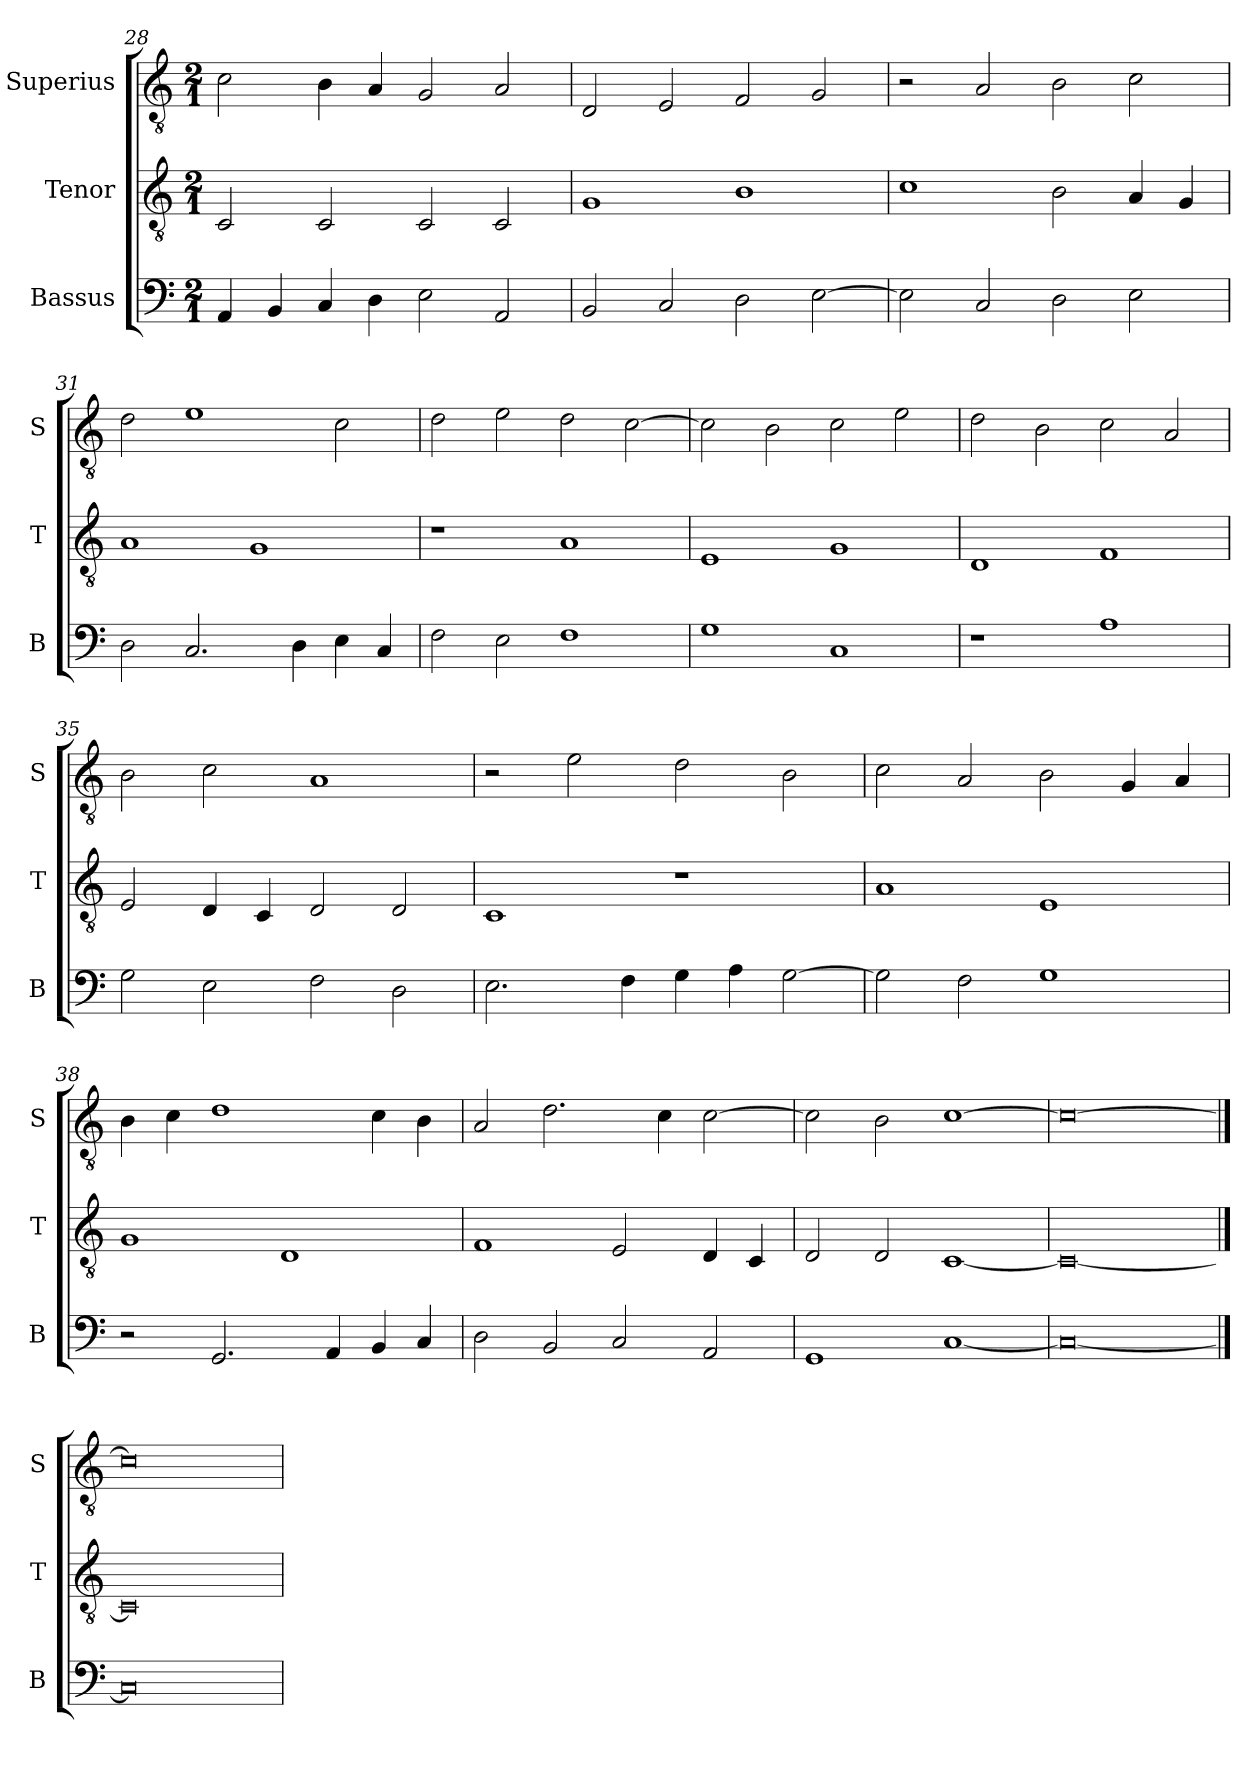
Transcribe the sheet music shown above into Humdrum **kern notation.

**kern	**kern	**kern
*part3	*part2	*part1
*staff3	*staff2	*staff1
*I"Bassus	*I"Tenor	*I"Superius
*I'B	*I'T	*I'S
*clefF4	*clefGv2	*clefGv2
*k[]	*k[]	*k[]
*C:	*C:	*C:
*M2/1	*M2/1	*M2/1
=28	=28	=28
4AA	2C	2c
4BB	.	.
4C	2C	4B
4D	.	4A
2E	2C	2G
2AA	2C	2A
=29	=29	=29
2BB	1G	2D
2C	.	2E
2D	1B	2F
[2E	.	2G
=30	=30	=30
2E]	1c	2r
2C	.	2A
2D	2B	2B
2E	4A	2c
.	4G	.
=31	=31	=31
2D	1A	2d
2.C	.	1e
.	1G	.
4D	.	.
4E	.	2c
4C	.	.
=32	=32	=32
2F	1r	2d
2E	.	2e
1F	1A	2d
.	.	[2c
=33	=33	=33
1G	1E	2c]
.	.	2B
1C	1G	2c
.	.	2e
=34	=34	=34
1r	1D	2d
.	.	2B
1A	1F	2c
.	.	2A
=35	=35	=35
2G	2E	2B
2E	4D	2c
.	4C	.
2F	2D	1A
2D	2D	.
=36	=36	=36
2.E	1C	2r
.	.	2e
4F	.	.
4G	1r	2d
4A	.	.
[2G	.	2B
=37	=37	=37
2G]	1A	2c
2F	.	2A
1G	1E	2B
.	.	4G
.	.	4A
=38	=38	=38
2r	1G	4B
.	.	4c
2.GG	.	1d
.	1D	.
4AA	.	.
4BB	.	4c
4C	.	4B
=39	=39	=39
2D	1F	2A
2BB	.	2.d
2C	2E	.
.	.	4c
2AA	4D	[2c
.	4C	.
=40	=40	=40
1GG	2D	2c]
.	2D	2B
[1C	[1C	[1c
=41	=41	=41
0C_	0C_	0c_
==42	==42	==42
0C]	0C]	0c]
=	=	=
*-	*-	*-
